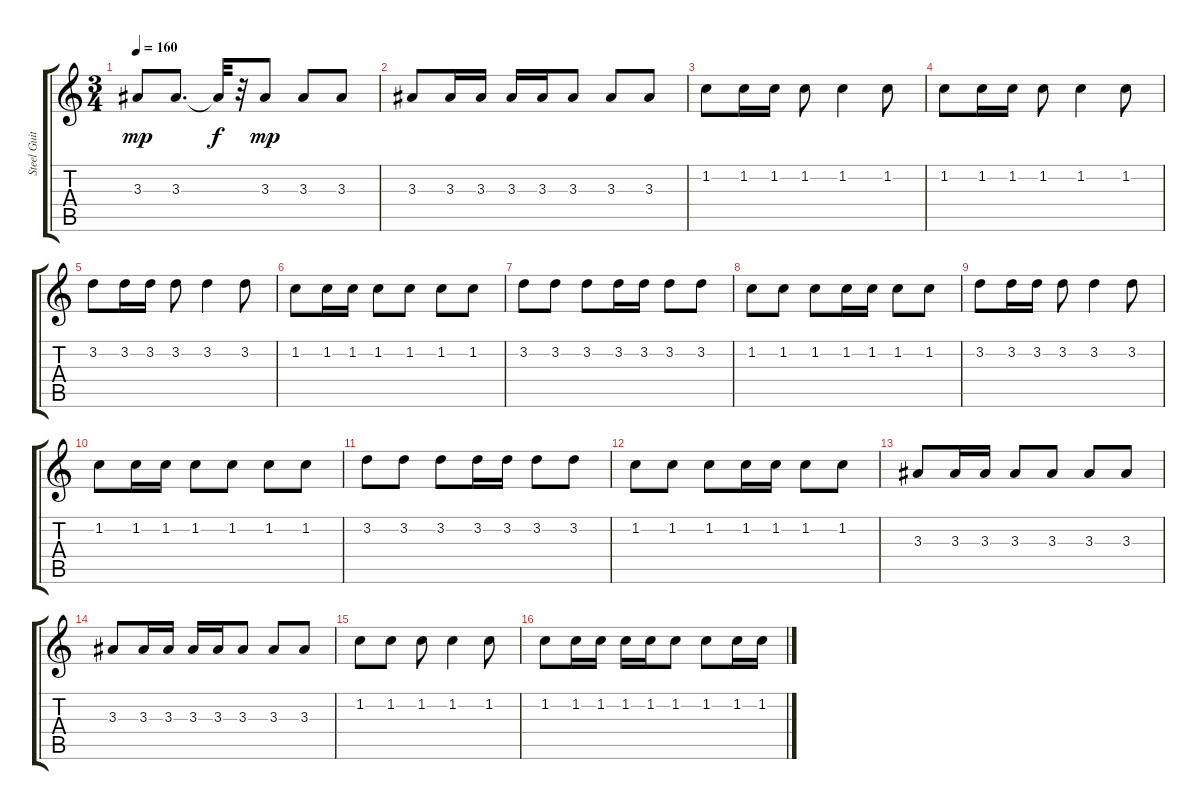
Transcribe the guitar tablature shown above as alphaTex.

\track ("Steel Guitar Low" "Steel Guit") {instrument acousticguitarsteel}
\staff {score tabs}
\tuning (E4 B3 G3 D3 A2 E2) {hide}
\ts (3 4)
\tempo 160
\clef g2
\ks c
3.3.8{dy mp} 3.3.8{d} 3.3{t}.32{dy f} r.32 3.3.8{dy mp} 3.3.8 3.3.8 |
3.3.8 3.3.16 3.3.16 3.3.16 3.3.16 3.3.8 3.3.8 3.3.8 |
1.2.8 1.2.16 1.2.16 1.2.8 1.2.4 1.2.8 |
1.2.8 1.2.16 1.2.16 1.2.8 1.2.4 1.2.8 |
3.2.8 3.2.16 3.2.16 3.2.8 3.2.4 3.2.8 |
1.2.8 1.2.16 1.2.16 1.2.8 1.2.8 1.2.8 1.2.8 |
3.2.8 3.2.8 3.2.8 3.2.16 3.2.16 3.2.8 3.2.8 |
1.2.8 1.2.8 1.2.8 1.2.16 1.2.16 1.2.8 1.2.8 |
3.2.8 3.2.16 3.2.16 3.2.8 3.2.4 3.2.8 |
1.2.8 1.2.16 1.2.16 1.2.8 1.2.8 1.2.8 1.2.8 |
3.2.8 3.2.8 3.2.8 3.2.16 3.2.16 3.2.8 3.2.8 |
1.2.8 1.2.8 1.2.8 1.2.16 1.2.16 1.2.8 1.2.8 |
3.3.8 3.3.16 3.3.16 3.3.8 3.3.8 3.3.8 3.3.8 |
3.3.8 3.3.16 3.3.16 3.3.16 3.3.16 3.3.8 3.3.8 3.3.8 |
1.2.8 1.2.8 1.2.8 1.2.4 1.2.8 |
1.2.8 1.2.16 1.2.16 1.2.16 1.2.16 1.2.8 1.2.8 1.2.16 1.2.16
